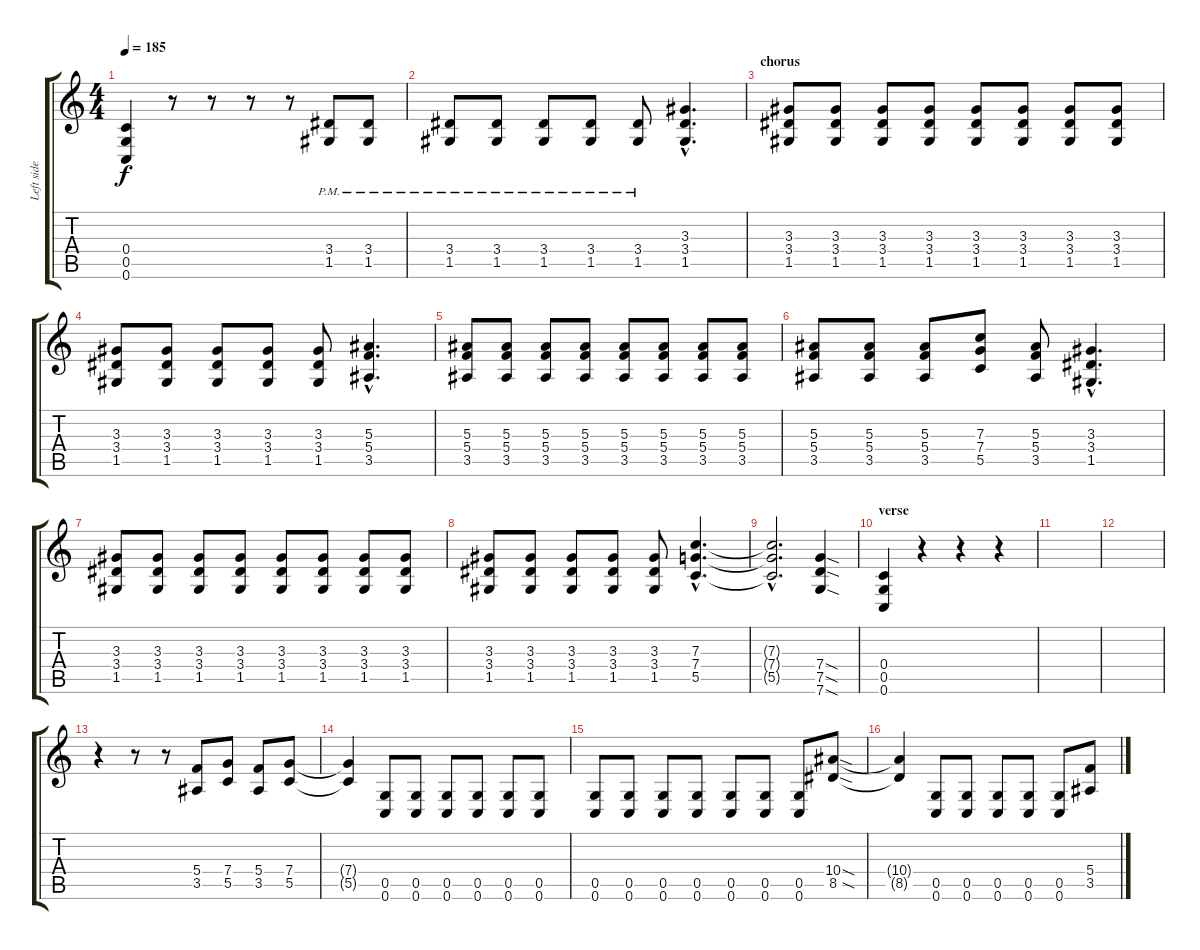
\track ("Left side" "Left side") {instrument distortionguitar}
\staff {score tabs}
\tuning (D4 A3 F3 C3 G2 C2) {hide}
\ts (4 4)
\tempo 185
\clef g2
\ks c
(0.4 0.5 0.6).4{dy f} r.8 r.8 r.8 r.8 (3.4{pm} 1.5{pm}).8 (3.4{pm} 1.5{pm}).8 |
(3.4{pm} 1.5{pm}).8 (3.4{pm} 1.5{pm}).8 (3.4{pm} 1.5{pm}).8 (3.4{pm} 1.5{pm}).8 (3.4{pm} 1.5{pm}).8 (3.3{hac} 3.4{hac} 1.5{hac}).4{d} |
\section ("" "chorus")
(3.3 3.4 1.5).8 (3.3 3.4 1.5).8 (3.3 3.4 1.5).8 (3.3 3.4 1.5).8 (3.3 3.4 1.5).8 (3.3 3.4 1.5).8 (3.3 3.4 1.5).8 (3.3 3.4 1.5).8 |
(3.3 3.4 1.5).8 (3.3 3.4 1.5).8 (3.3 3.4 1.5).8 (3.3 3.4 1.5).8 (3.3 3.4 1.5).8 (5.3{hac} 5.4{hac} 3.5{hac}).4{d} |
(5.3 5.4 3.5).8 (5.3 5.4 3.5).8 (5.3 5.4 3.5).8 (5.3 5.4 3.5).8 (5.3 5.4 3.5).8 (5.3 5.4 3.5).8 (5.3 5.4 3.5).8 (5.3 5.4 3.5).8 |
(5.3 5.4 3.5).8 (5.3 5.4 3.5).8 (5.3 5.4 3.5).8 (7.3 7.4 5.5).8 (5.3 5.4 3.5).8 (3.3{hac} 3.4{hac} 1.5{hac}).4{d} |
(3.3 3.4 1.5).8 (3.3 3.4 1.5).8 (3.3 3.4 1.5).8 (3.3 3.4 1.5).8 (3.3 3.4 1.5).8 (3.3 3.4 1.5).8 (3.3 3.4 1.5).8 (3.3 3.4 1.5).8 |
(3.3 3.4 1.5).8 (3.3 3.4 1.5).8 (3.3 3.4 1.5).8 (3.3 3.4 1.5).8 (3.3 3.4 1.5).8 (7.3{hac} 7.4{hac} 5.5{hac}).4{d} |
(7.3{hac t} 7.4{hac t} 5.5{hac t}).2{d} (7.4{sod} 7.5{sod} 7.6{sod}).4 |
\section ("" "verse")
(0.4 0.5 0.6).4 r.4 r.4 r.4 |
|
|
r.4 r.8 r.8 (5.4 3.5).8 (7.4 5.5).8 (5.4 3.5).8 (7.4 5.5).8 |
(7.4{t} 5.5{t}).4 (0.5 0.6).8 (0.5 0.6).8 (0.5 0.6).8 (0.5 0.6).8 (0.5 0.6).8 (0.5 0.6).8 |
(0.5 0.6).8 (0.5 0.6).8 (0.5 0.6).8 (0.5 0.6).8 (0.5 0.6).8 (0.5 0.6).8 (0.5 0.6).8 (10.4{sod} 8.5{sod}).8 |
(10.4{t} 8.5{t}).4 (0.5 0.6).8 (0.5 0.6).8 (0.5 0.6).8 (0.5 0.6).8 (0.5 0.6).8 (5.4 3.5).8
